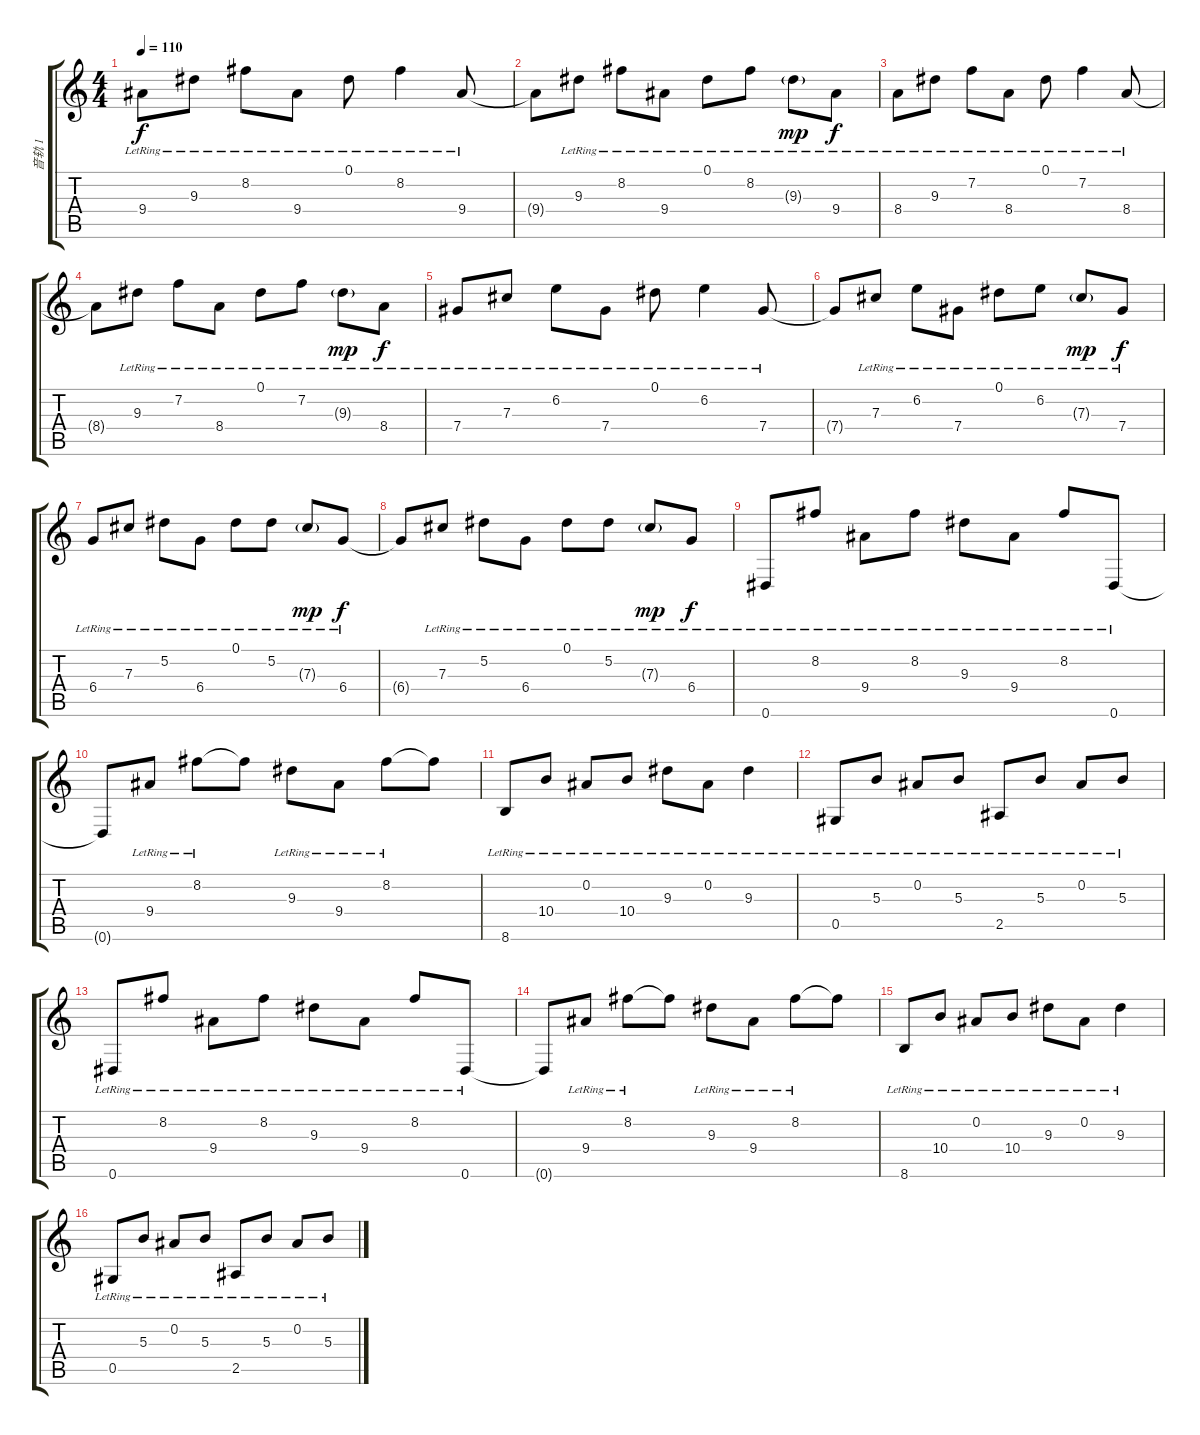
\track ("音轨 1" "音轨 1") {instrument acousticguitarsteel}
\staff {score tabs}
\tuning (Eb4 Bb3 Gb3 Db3 Ab2 Eb2) {hide}
\ts (4 4)
\tempo 110
\clef g2
\ks c
9.4{lr}.8{dy f} 9.3{lr}.8 8.2{lr}.8 9.4{lr}.8 0.1{lr}.8 8.2{lr}.4 9.4{lr}.8 |
9.4{t}.8 9.3{lr}.8 8.2{lr}.8 9.4{lr}.8 0.1{lr}.8 8.2{lr}.8 9.3{g lr}.8{dy mp} 9.4{lr}.8{dy f} |
8.4{lr}.8 9.3{lr}.8 7.2{lr}.8 8.4{lr}.8 0.1{lr}.8 7.2{lr}.4 8.4{lr}.8 |
8.4{t}.8 9.3{lr}.8 7.2{lr}.8 8.4{lr}.8 0.1{lr}.8 7.2{lr}.8 9.3{g lr}.8{dy mp} 8.4{lr}.8{dy f} |
7.4{lr}.8 7.3{lr}.8 6.2{lr}.8 7.4{lr}.8 0.1{lr}.8 6.2{lr}.4 7.4{lr}.8 |
7.4{t}.8 7.3{lr}.8 6.2{lr}.8 7.4{lr}.8 0.1{lr}.8 6.2{lr}.8 7.3{g lr}.8{dy mp} 7.4{lr}.8{dy f} |
6.4{lr}.8 7.3{lr}.8 5.2{lr}.8 6.4{lr}.8 0.1{lr}.8 5.2{lr}.8 7.3{g lr}.8{dy mp} 6.4{lr}.8{dy f} |
6.4{t}.8 7.3{lr}.8 5.2{lr}.8 6.4{lr}.8 0.1{lr}.8 5.2{lr}.8 7.3{g lr}.8{dy mp} 6.4{lr}.8{dy f} |
0.6{lr}.8 8.2{lr}.8 9.4{lr}.8 8.2{lr}.8 9.3{lr}.8 9.4{lr}.8 8.2{lr}.8 0.6{lr}.8 |
0.6{t}.8 9.4{lr}.8 8.2{lr}.8 8.2{t}.8 9.3{lr}.8 9.4{lr}.8 8.2{lr}.8 8.2{t}.8 |
8.6{lr}.8 10.4{lr}.8 0.2{lr}.8 10.4{lr}.8 9.3{lr}.8 0.2{lr}.8 9.3{lr}.4 |
0.5{lr}.8 5.3{lr}.8 0.2{lr}.8 5.3{lr}.8 2.5{lr}.8 5.3{lr}.8 0.2{lr}.8 5.3{lr}.8 |
0.6{lr}.8 8.2{lr}.8 9.4{lr}.8 8.2{lr}.8 9.3{lr}.8 9.4{lr}.8 8.2{lr}.8 0.6{lr}.8 |
0.6{t}.8 9.4{lr}.8 8.2{lr}.8 8.2{t}.8 9.3{lr}.8 9.4{lr}.8 8.2{lr}.8 8.2{t}.8 |
8.6{lr}.8 10.4{lr}.8 0.2{lr}.8 10.4{lr}.8 9.3{lr}.8 0.2{lr}.8 9.3{lr}.4 |
0.5{lr}.8 5.3{lr}.8 0.2{lr}.8 5.3{lr}.8 2.5{lr}.8 5.3{lr}.8 0.2{lr}.8 5.3{lr}.8
